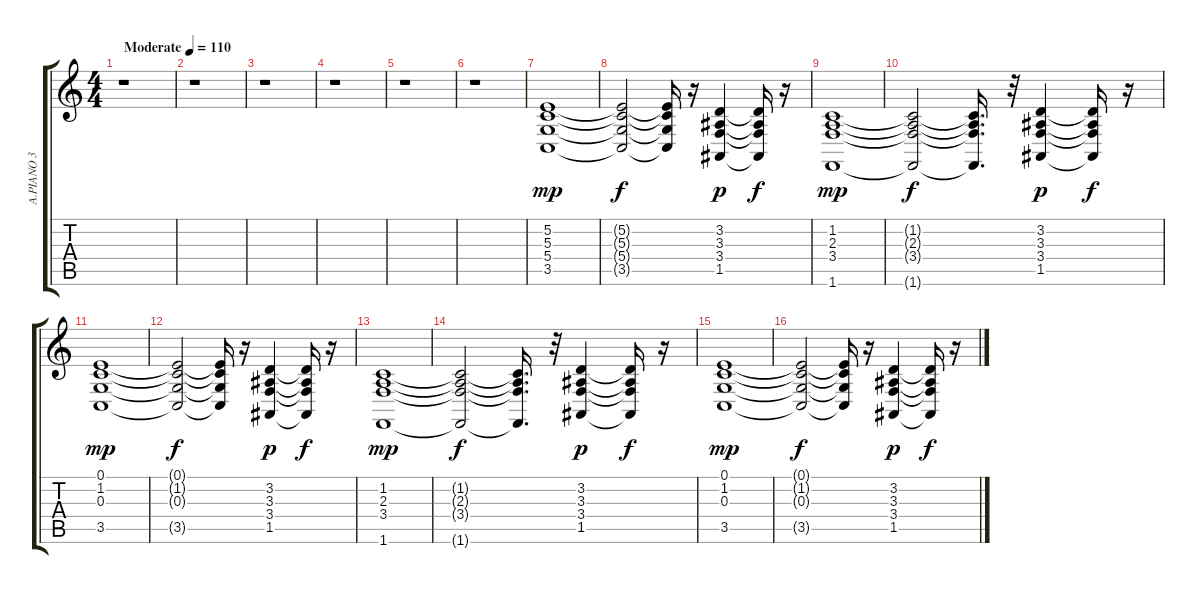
\track ("A.PIANO 3" "A.PIANO 3") {instrument electricgrandpiano}
\staff {score tabs}
\tuning (E4 B3 G3 D3 A2 E2) {hide}
\ts (4 4)
\tempo (110 "Moderate")
\clef g2
\ks c
r.1{dy mp instrument electricgrandpiano} |
r.1 |
r.1 |
r.1 |
r.1 |
r.1 |
(5.2 5.3 5.4 3.5).1 |
(5.2{t} 5.3{t} 5.4{t} 3.5{t}).2{dy f} (5.2{t} 5.3{t} 5.4{t} 3.5{t}).16 r.16 (3.2 3.3 3.4 1.5).4{dy p} (3.2{t} 3.3{t} 3.4{t} 1.5{t}).16{dy f} r.16 |
(1.2 2.3 3.4 1.6).1{dy mp} |
(1.2{t} 2.3{t} 3.4{t} 1.6{t}).2{dy f} (1.2{t} 2.3{t} 3.4{t} 1.6{t}).16{d} r.32 (3.2 3.3 3.4 1.5).4{dy p} (3.2{t} 3.3{t} 3.4{t} 1.5{t}).16{dy f} r.16 |
(0.1 1.2 0.3 3.5).1{dy mp} |
(0.1{t} 1.2{t} 0.3{t} 3.5{t}).2{dy f} (0.1{t} 1.2{t} 0.3{t} 3.5{t}).16 r.16 (3.2 3.3 3.4 1.5).4{dy p} (3.2{t} 3.3{t} 3.4{t} 1.5{t}).16{dy f} r.16 |
(1.2 2.3 3.4 1.6).1{dy mp} |
(1.2{t} 2.3{t} 3.4{t} 1.6{t}).2{dy f} (1.2{t} 2.3{t} 3.4{t} 1.6{t}).16{d} r.32 (3.2 3.3 3.4 1.5).4{dy p} (3.2{t} 3.3{t} 3.4{t} 1.5{t}).16{dy f} r.16 |
(0.1 1.2 0.3 3.5).1{dy mp} |
(0.1{t} 1.2{t} 0.3{t} 3.5{t}).2{dy f} (0.1{t} 1.2{t} 0.3{t} 3.5{t}).16 r.16 (3.2 3.3 3.4 1.5).4{dy p} (3.2{t} 3.3{t} 3.4{t} 1.5{t}).16{dy f} r.16
